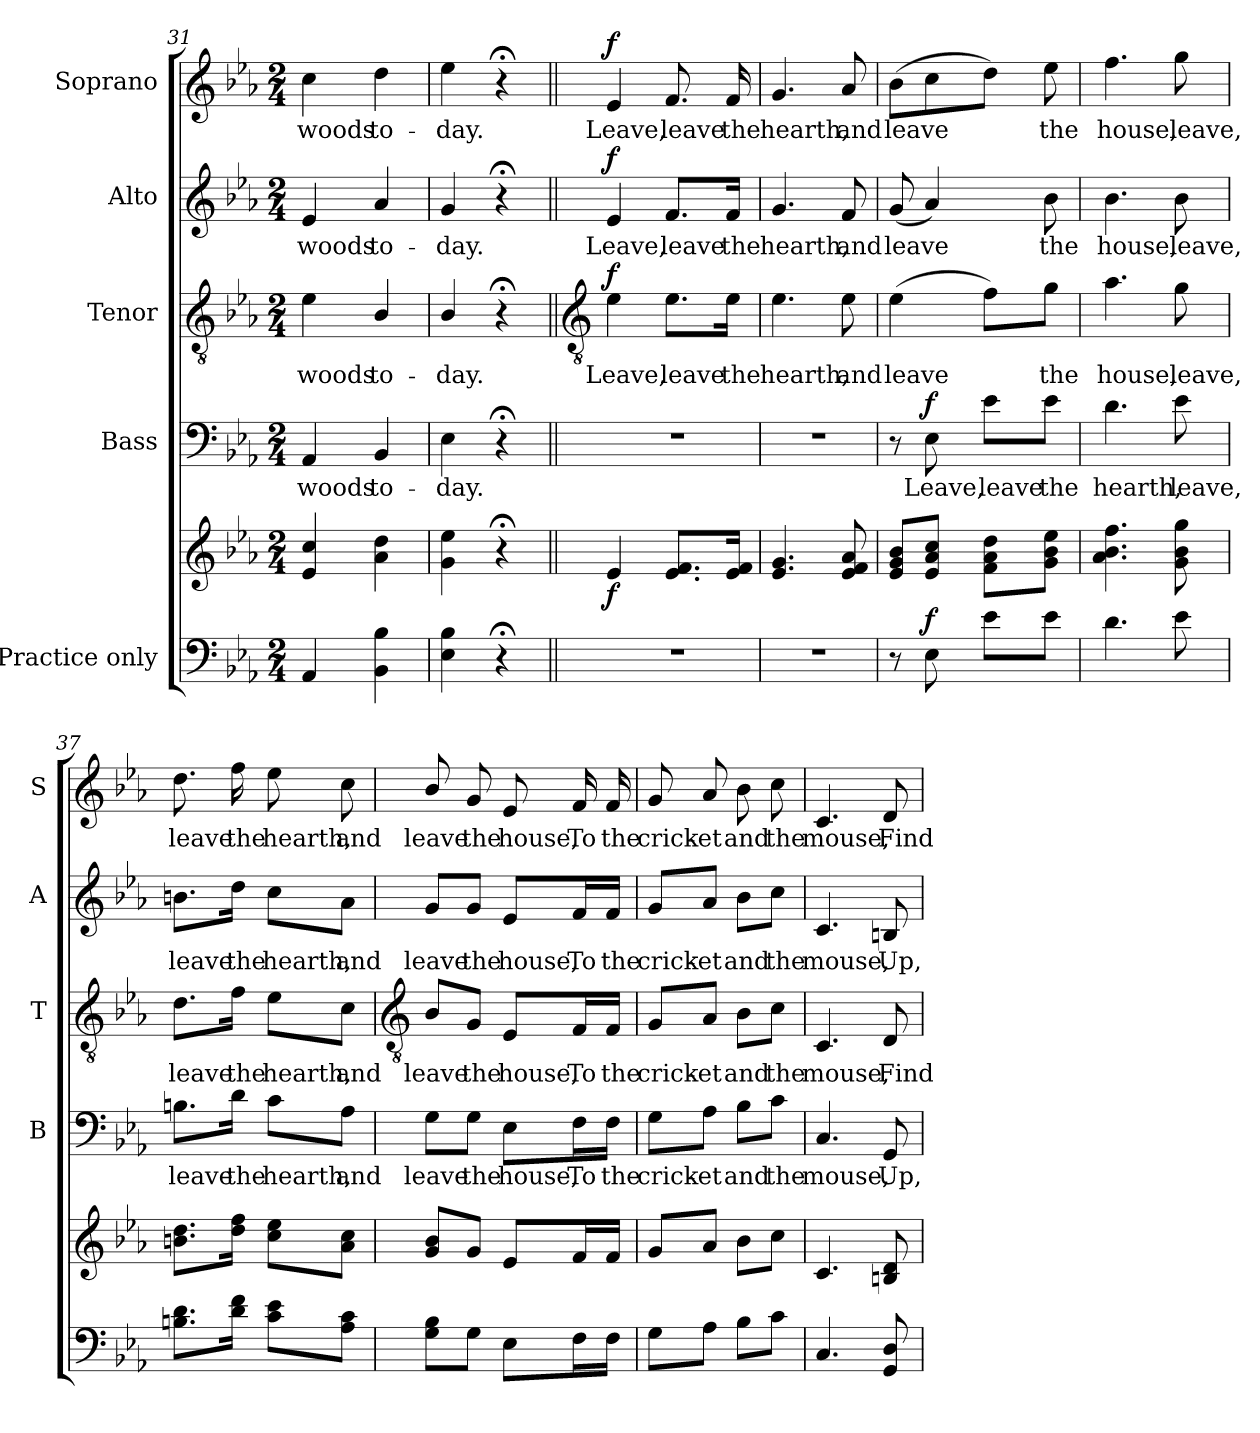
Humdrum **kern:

**kern	**kern	**dynam	**kern	**text	**dynam	**kern	**text	**dynam	**kern	**text	**dynam	**kern	**text	**dynam
*part5	*part5	*part5	*part4	*part4	*part4	*part3	*part3	*part3	*part2	*part2	*part2	*part1	*part1	*part1
*staff6	*staff5	*staff5/6	*staff4	*staff4	*staff4	*staff3	*staff3	*staff3	*staff2	*staff2	*staff2	*staff1	*staff1	*staff1
*I"Practice only	*	*	*I"Bass	*	*	*I"Tenor	*	*	*I"Alto	*	*	*I"Soprano	*	*
*	*	*	*I'B	*	*	*I'T	*	*	*I'A	*	*	*I'S	*	*
*clefF4	*clefG2	*	*clefF4	*	*	*clefGv2	*	*	*clefG2	*	*	*clefG2	*	*
*k[b-e-a-]	*k[b-e-a-]	*	*k[b-e-a-]	*	*	*k[b-e-a-]	*	*	*k[b-e-a-]	*	*	*k[b-e-a-]	*	*
*E-:	*E-:	*	*E-:	*	*	*E-:	*	*	*E-:	*	*	*E-:	*	*
*M2/4	*M2/4	*	*M2/4	*	*	*M2/4	*	*	*M2/4	*	*	*M2/4	*	*
=31	=31	=31	=31	=31	=31	=31	=31	=31	=31	=31	=31	=31	=31	=31
!	!	!	!	!LO:LY:b	!	!	!LO:LY:b	!	!	!LO:LY:b	!	!	!LO:LY:b	!
4AA-/	4e-/ 4cc/	.	4AA-/	woods	.	4e-\	woods	.	4e-/	woods	.	4cc\	woods	.
!	!	!	!	!LO:LY:b	!	!	!LO:LY:b	!	!	!LO:LY:b	!	!	!LO:LY:b	!
4BB-\ 4B-\	4a-\ 4dd\	.	4BB-/	to-	.	4B-/	to-	.	4a-/	to-	.	4dd\	to-	.
=32	=32	=32	=32	=32	=32	=32	=32	=32	=32	=32	=32	=32	=32	=32
!	!	!	!	!LO:LY:b	!	!	!LO:LY:b	!	!	!LO:LY:b	!	!	!LO:LY:b	!
4E-\ 4B-\	4g\ 4ee-\	.	4E-\	-day.	.	4B-/	-day.	.	4g/	-day.	.	4ee-\	-day.	.
4r;<	4r;<	.	4r;<	.	.	4r;<	.	.	4r;<	.	.	4r;<	.	.
!!LO:PB:g=z
=33||	=33||	=33||	=33||	=33||	=33||	=33||	=33||	=33||	=33||	=33||	=33||	=33||	=33||	=33||
*	*	*	*	*	*	*clefGv2	*	*	*	*	*	*	*	*
!	!	!LO:DY:b	!	!	!	!	!LO:LY:b	!LO:DY:b	!	!LO:LY:b	!LO:DY:b	!	!LO:LY:b	!LO:DY:b
2r	4e-/	f	2r	.	.	4e-\	Leave,	f	4e-/	Leave,	f	4e-/	Leave,	f
!	!	!	!	!	!	!	!LO:LY:b	!	!	!LO:LY:b	!	!	!LO:LY:b	!
.	8.e-/ 8.f/L	.	.	.	.	8.e-\L	leave	.	8.f/L	leave	.	8.f/	leave	.
!	!	!	!	!	!	!	!LO:LY:b	!	!	!LO:LY:b	!	!	!LO:LY:b	!
.	16e-/ 16f/Jk	.	.	.	.	16e-\Jk	the	.	16f/Jk	the	.	16f/	the	.
=34	=34	=34	=34	=34	=34	=34	=34	=34	=34	=34	=34	=34	=34	=34
!	!	!	!	!	!	!	!LO:LY:b	!	!	!LO:LY:b	!	!	!LO:LY:b	!
2r	4.e-/ 4.g/	.	2r	.	.	4.e-\	hearth,	.	4.g/	hearth,	.	4.g/	hearth,	.
!	!	!	!	!	!	!	!LO:LY:b	!	!	!LO:LY:b	!	!	!LO:LY:b	!
.	8e-/ 8f/ 8a-/	.	.	.	.	8e-\	and	.	8f/	and	.	8a-/	and	.
=35	=35	=35	=35	=35	=35	=35	=35	=35	=35	=35	=35	=35	=35	=35
!	!	!	!	!	!	!	!LO:LY:b	!	!	!LO:LY:b	!	!	!LO:LY:b	!
8r	8e-/ 8g/ 8b-/L	.	8r	.	.	(>4e-\	leave	.	(<8g/	leave	.	(>8b-\L	leave	.
!	!	!LO:DY:a=2	!	!LO:LY:b	!LO:DY:b	!	!	!	!	!	!	!	!	!
8E-\	8e-/ 8a-/ 8cc/J	f	8E-\	Leave,	f	.	.	.	4a-/)	.	.	8cc\	.	.
!	!	!	!	!LO:LY:b	!	!	!	!	!	!	!	!	!	!
8e-\L	8f\ 8a-\ 8dd\L	.	8e-\L	leave	.	8f\L)	.	.	.	.	.	8dd\J)	.	.
!	!	!	!	!LO:LY:b	!	!	!LO:LY:b	!	!	!LO:LY:b	!	!	!LO:LY:b	!
8e-\J	8g\ 8b-\ 8ee-\J	.	8e-\J	the	.	8g\J	the	.	8b-\	the	.	8ee-\	the	.
=36	=36	=36	=36	=36	=36	=36	=36	=36	=36	=36	=36	=36	=36	=36
!	!	!	!	!LO:LY:b	!	!	!LO:LY:b	!	!	!LO:LY:b	!	!	!LO:LY:b	!
4.d\	4.a-\ 4.b-\ 4.ff\	.	4.d\	hearth,	.	4.a-\	house,	.	4.b-\	house,	.	4.ff\	house,	.
!	!	!	!	!LO:LY:b	!	!	!LO:LY:b	!	!	!LO:LY:b	!	!	!LO:LY:b	!
8e-\	8g\ 8b-\ 8gg\	.	8e-\	leave,	.	8g\	leave,	.	8b-\	leave,	.	8gg\	leave,	.
=37	=37	=37	=37	=37	=37	=37	=37	=37	=37	=37	=37	=37	=37	=37
!	!	!	!	!LO:LY:b	!	!	!LO:LY:b	!	!	!LO:LY:b	!	!	!LO:LY:b	!
8.Bn\ 8.d\L	8.bn\ 8.dd\L	.	8.Bn\L	leave	.	8.d\L	leave	.	8.bn\L	leave	.	8.dd\	leave	.
!	!	!	!	!LO:LY:b	!	!	!LO:LY:b	!	!	!LO:LY:b	!	!	!LO:LY:b	!
16d\ 16f\Jk	16dd\ 16ff\Jk	.	16d\Jk	the	.	16f\Jk	the	.	16dd\Jk	the	.	16ff\	the	.
!	!	!	!	!LO:LY:b	!	!	!LO:LY:b	!	!	!LO:LY:b	!	!	!LO:LY:b	!
8c\ 8e-\L	8cc\ 8ee-\L	.	8c\L	hearth,	.	8e-\L	hearth,	.	8cc\L	hearth,	.	8ee-\	hearth,	.
!	!	!	!	!LO:LY:b	!	!	!LO:LY:b	!	!	!LO:LY:b	!	!	!LO:LY:b	!
8A-\ 8c\J	8a-\ 8cc\J	.	8A-\J	and	.	8c\J	and	.	8a-\J	and	.	8cc\	and	.
!!LO:LB:g=z
=38	=38	=38	=38	=38	=38	=38	=38	=38	=38	=38	=38	=38	=38	=38
*	*	*	*	*	*	*clefGv2	*	*	*	*	*	*	*	*
!	!	!	!	!LO:LY:b	!	!	!LO:LY:b	!	!	!LO:LY:b	!	!	!LO:LY:b	!
8G\ 8B-\L	8g/ 8b-/L	.	8G\L	leave	.	8B-/L	leave	.	8g/L	leave	.	8b-/	leave	.
!	!	!	!	!LO:LY:b	!	!	!LO:LY:b	!	!	!LO:LY:b	!	!	!LO:LY:b	!
8G\J	8g/J	.	8G\J	the	.	8G/J	the	.	8g/J	the	.	8g/	the	.
!	!	!	!	!LO:LY:b	!	!	!LO:LY:b	!	!	!LO:LY:b	!	!	!LO:LY:b	!
8E-\L	8e-/L	.	8E-\L	house,	.	8E-/L	house,	.	8e-/L	house,	.	8e-/	house,	.
!	!	!	!	!LO:LY:b	!	!	!LO:LY:b	!	!	!LO:LY:b	!	!	!LO:LY:b	!
16F\L	16f/L	.	16F\L	To	.	16F/L	To	.	16f/L	To	.	16f/	To	.
!	!	!	!	!LO:LY:b	!	!	!LO:LY:b	!	!	!LO:LY:b	!	!	!LO:LY:b	!
16F\JJ	16f/JJ	.	16F\JJ	the	.	16F/JJ	the	.	16f/JJ	the	.	16f/	the	.
=39	=39	=39	=39	=39	=39	=39	=39	=39	=39	=39	=39	=39	=39	=39
!	!	!	!	!LO:LY:b	!	!	!LO:LY:b	!	!	!LO:LY:b	!	!	!LO:LY:b	!
8G\L	8g/L	.	8G\L	crick-	.	8G/L	crick-	.	8g/L	crick-	.	8g/	crick-	.
!	!	!	!	!LO:LY:b	!	!	!LO:LY:b	!	!	!LO:LY:b	!	!	!LO:LY:b	!
8A-\J	8a-/J	.	8A-\J	-et	.	8A-/J	-et	.	8a-/J	-et	.	8a-/	-et	.
!	!	!	!	!LO:LY:b	!	!	!LO:LY:b	!	!	!LO:LY:b	!	!	!LO:LY:b	!
8B-\L	8b-\L	.	8B-\L	and	.	8B-\L	and	.	8b-\L	and	.	8b-\	and	.
!	!	!	!	!LO:LY:b	!	!	!LO:LY:b	!	!	!LO:LY:b	!	!	!LO:LY:b	!
8c\J	8cc\J	.	8c\J	the	.	8c\J	the	.	8cc\J	the	.	8cc\	the	.
=40	=40	=40	=40	=40	=40	=40	=40	=40	=40	=40	=40	=40	=40	=40
!	!	!	!	!LO:LY:b	!	!	!LO:LY:b	!	!	!LO:LY:b	!	!	!LO:LY:b	!
4.C/	4.c/	.	4.C/	mouse,	.	4.C/	mouse,	.	4.c/	mouse,	.	4.c/	mouse,	.
!	!	!	!	!LO:LY:b	!	!	!LO:LY:b	!	!	!LO:LY:b	!	!	!LO:LY:b	!
8GG/ 8D/	8Bn/ 8d/	.	8GG/	Up,	.	8D/	Find	.	8Bn/	Up,	.	8d/	Find	.
=	=	=	=	=	=	=	=	=	=	=	=	=	=	=
*-	*-	*-	*-	*-	*-	*-	*-	*-	*-	*-	*-	*-	*-	*-
